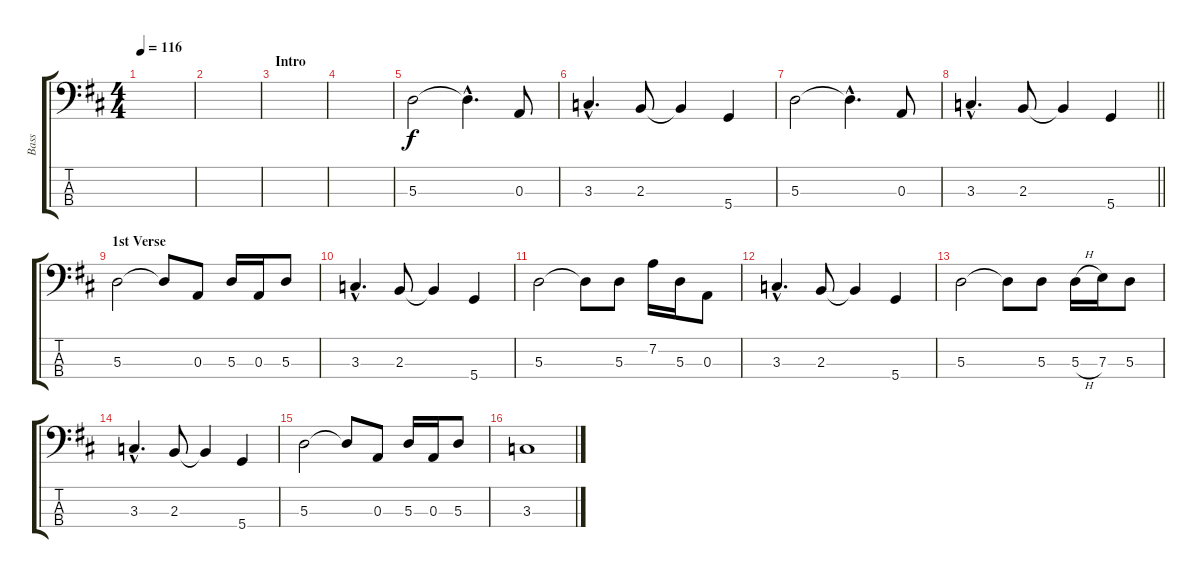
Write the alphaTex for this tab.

\track ("Bass" "Bass") {instrument electricbassfinger}
\staff {score tabs}
\tuning (G2 D2 A1 D1) {hide}
\ts (4 4)
\tempo 116
\clef f4
\ks d
|
|
\section ("" "Intro")
|
|
5.3.2 5.3{hac t}.4{d} 0.3.8 |
3.3{hac}.4{d} 2.3.8 2.3{t}.4 5.4.4 |
5.3.2 5.3{hac t}.4{d} 0.3.8 |
\barLineRight lightlight
3.3{hac}.4{d} 2.3.8 2.3{t}.4 5.4.4 |
\section ("" "1st Verse")
5.3.2 5.3{t}.8 0.3.8 5.3.16 0.3.16 5.3.8 |
3.3{hac}.4{d} 2.3.8 2.3{t}.4 5.4.4 |
5.3.2 5.3{t}.8 5.3.8 7.2.16 5.3.16 0.3.8 |
3.3{hac}.4{d} 2.3.8 2.3{t}.4 5.4.4 |
5.3.2 5.3{t}.8 5.3.8 5.3{h}.16 7.3.16 5.3.8 |
3.3{hac}.4{d} 2.3.8 2.3{t}.4 5.4.4 |
5.3.2 5.3{t}.8 0.3.8 5.3.16 0.3.16 5.3.8 |
3.3.1
